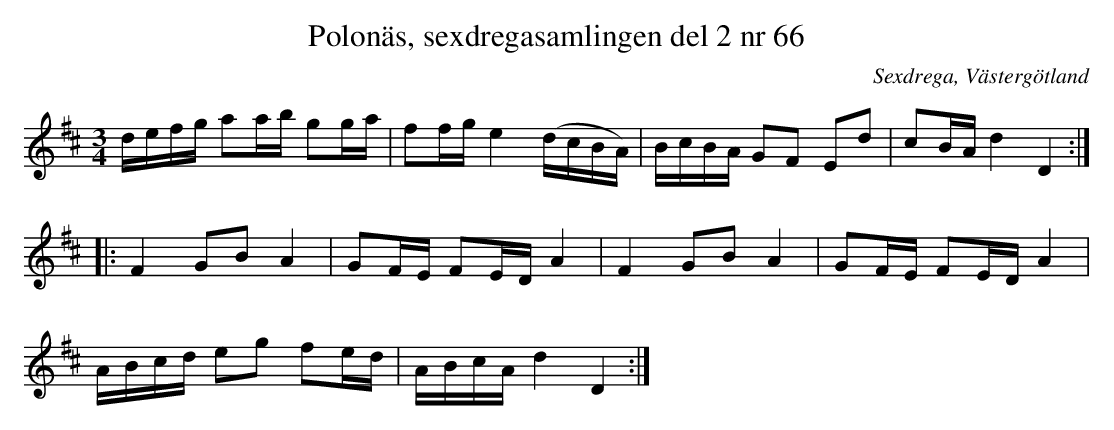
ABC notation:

X:1
T: Polonäs, sexdregasamlingen del 2 nr 66
O: Sexdrega, Västergötland
M: 3/4
L: 1/16
K: D
defg a2ab g2ga | f2fg e4 (dcBA) | BcBA G2F2 E2d2 | c2BA d4 D4 ::
F4 G2B2 A4 | G2FE F2ED A4 | F4 G2B2 A4 | G2FE F2ED A4 |
ABcd e2g2 f2ed | ABcA d4 D4 :|
